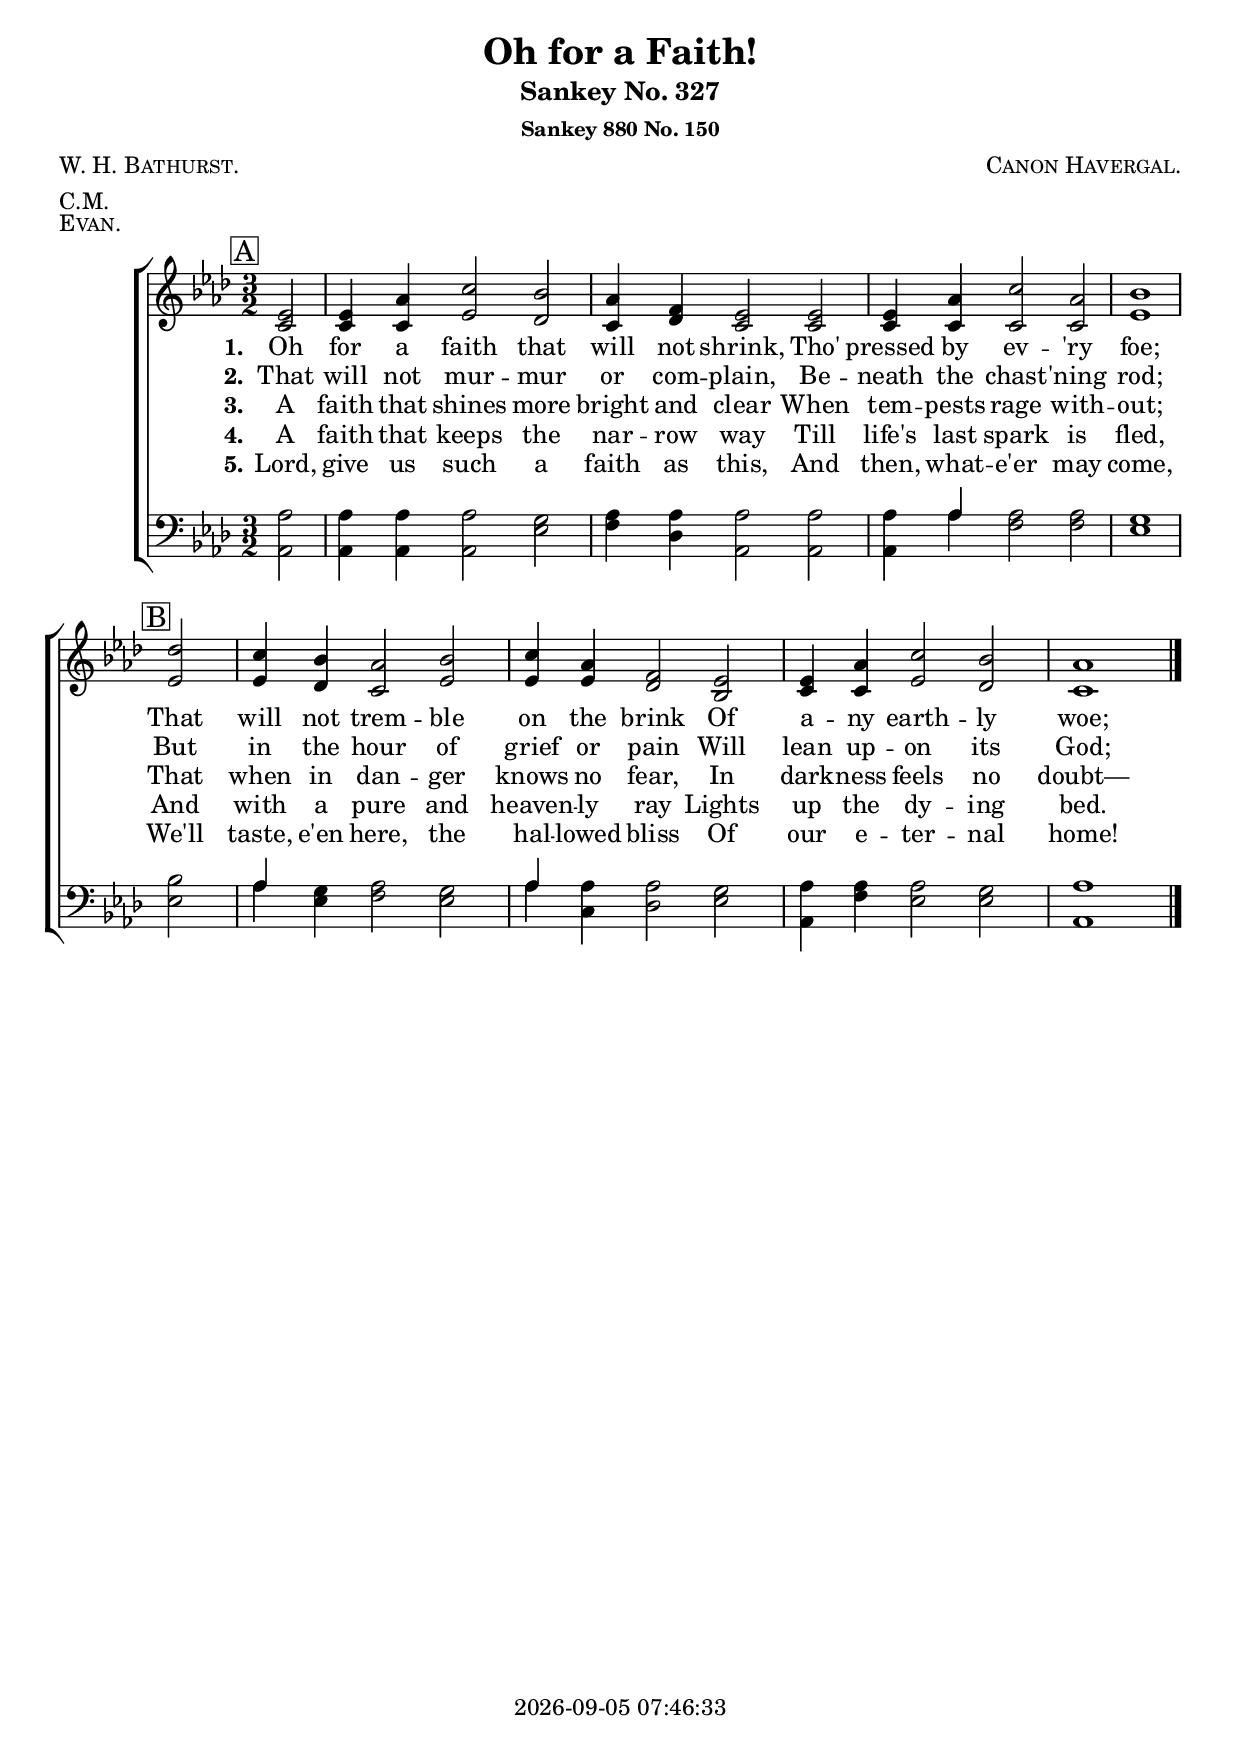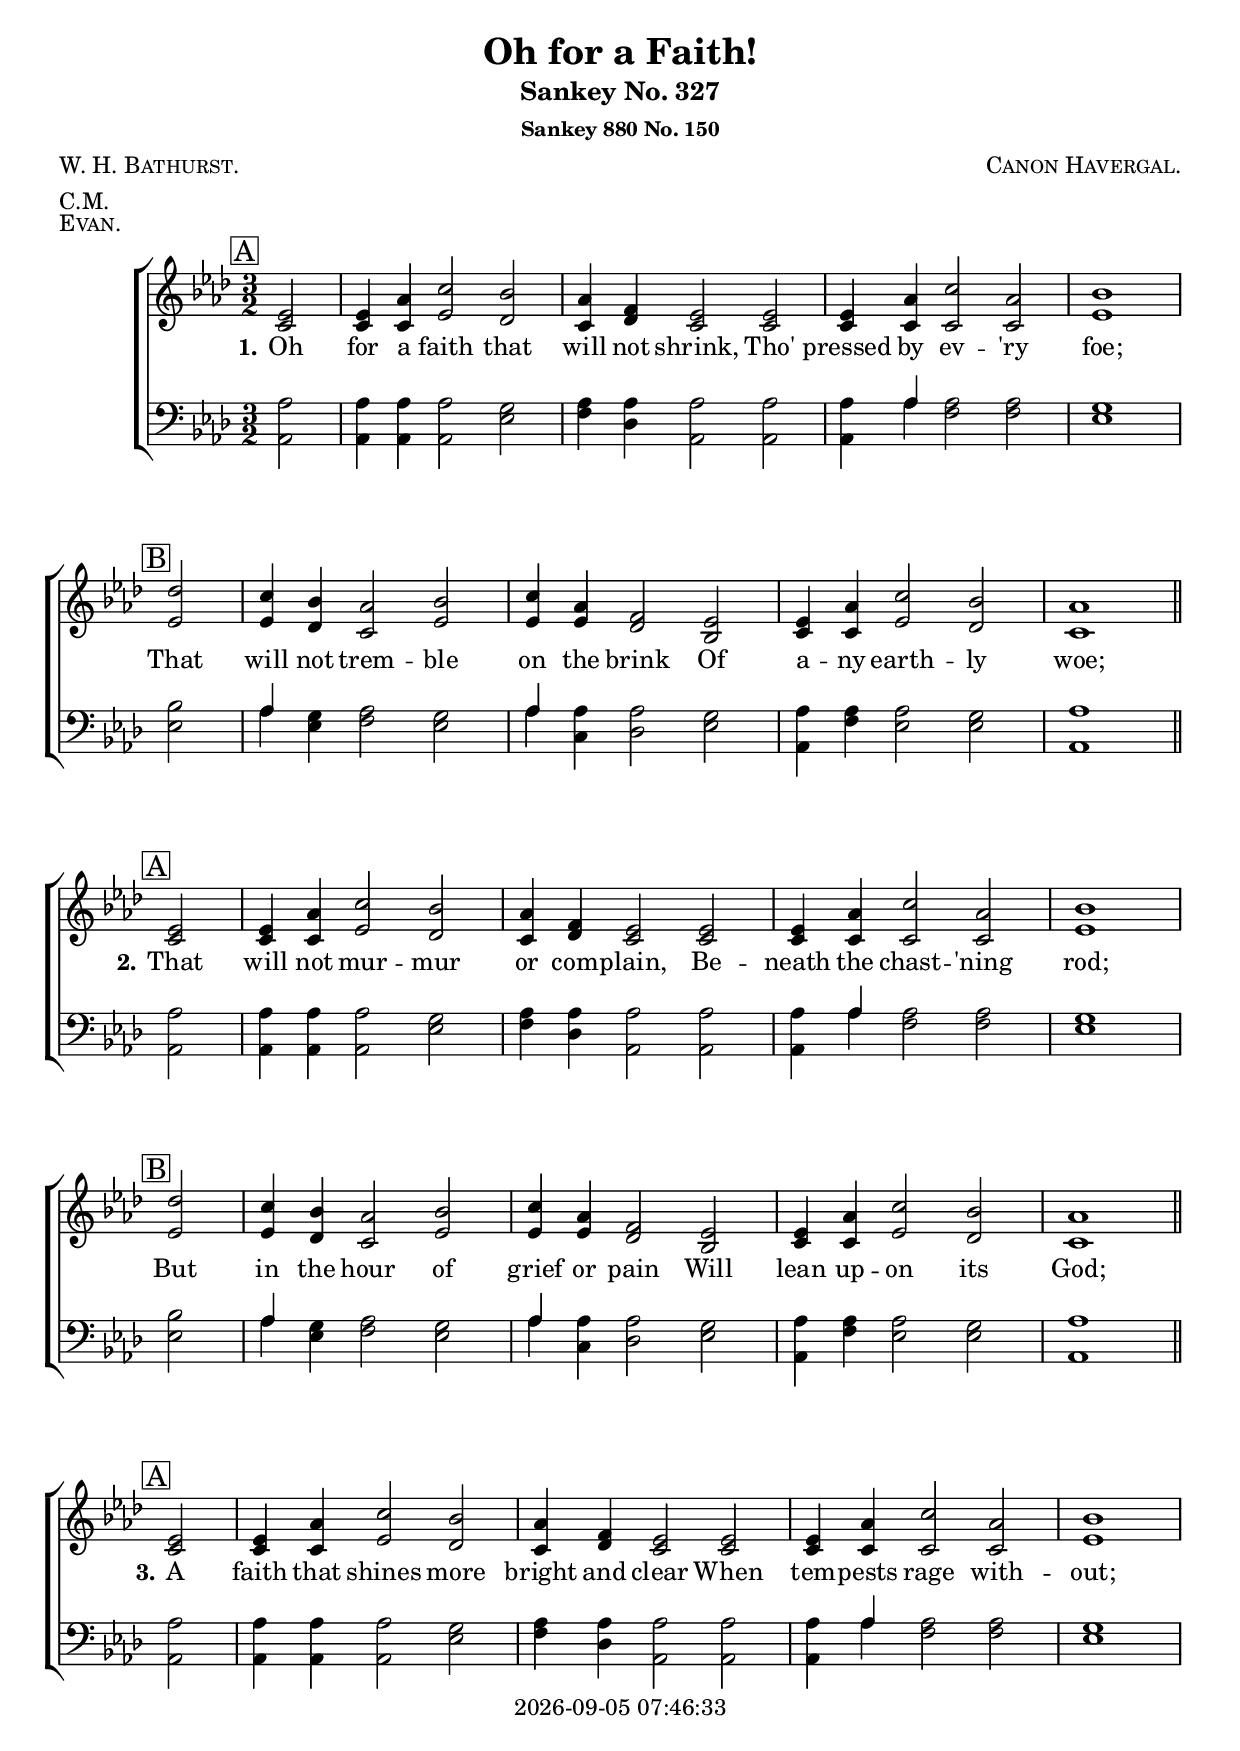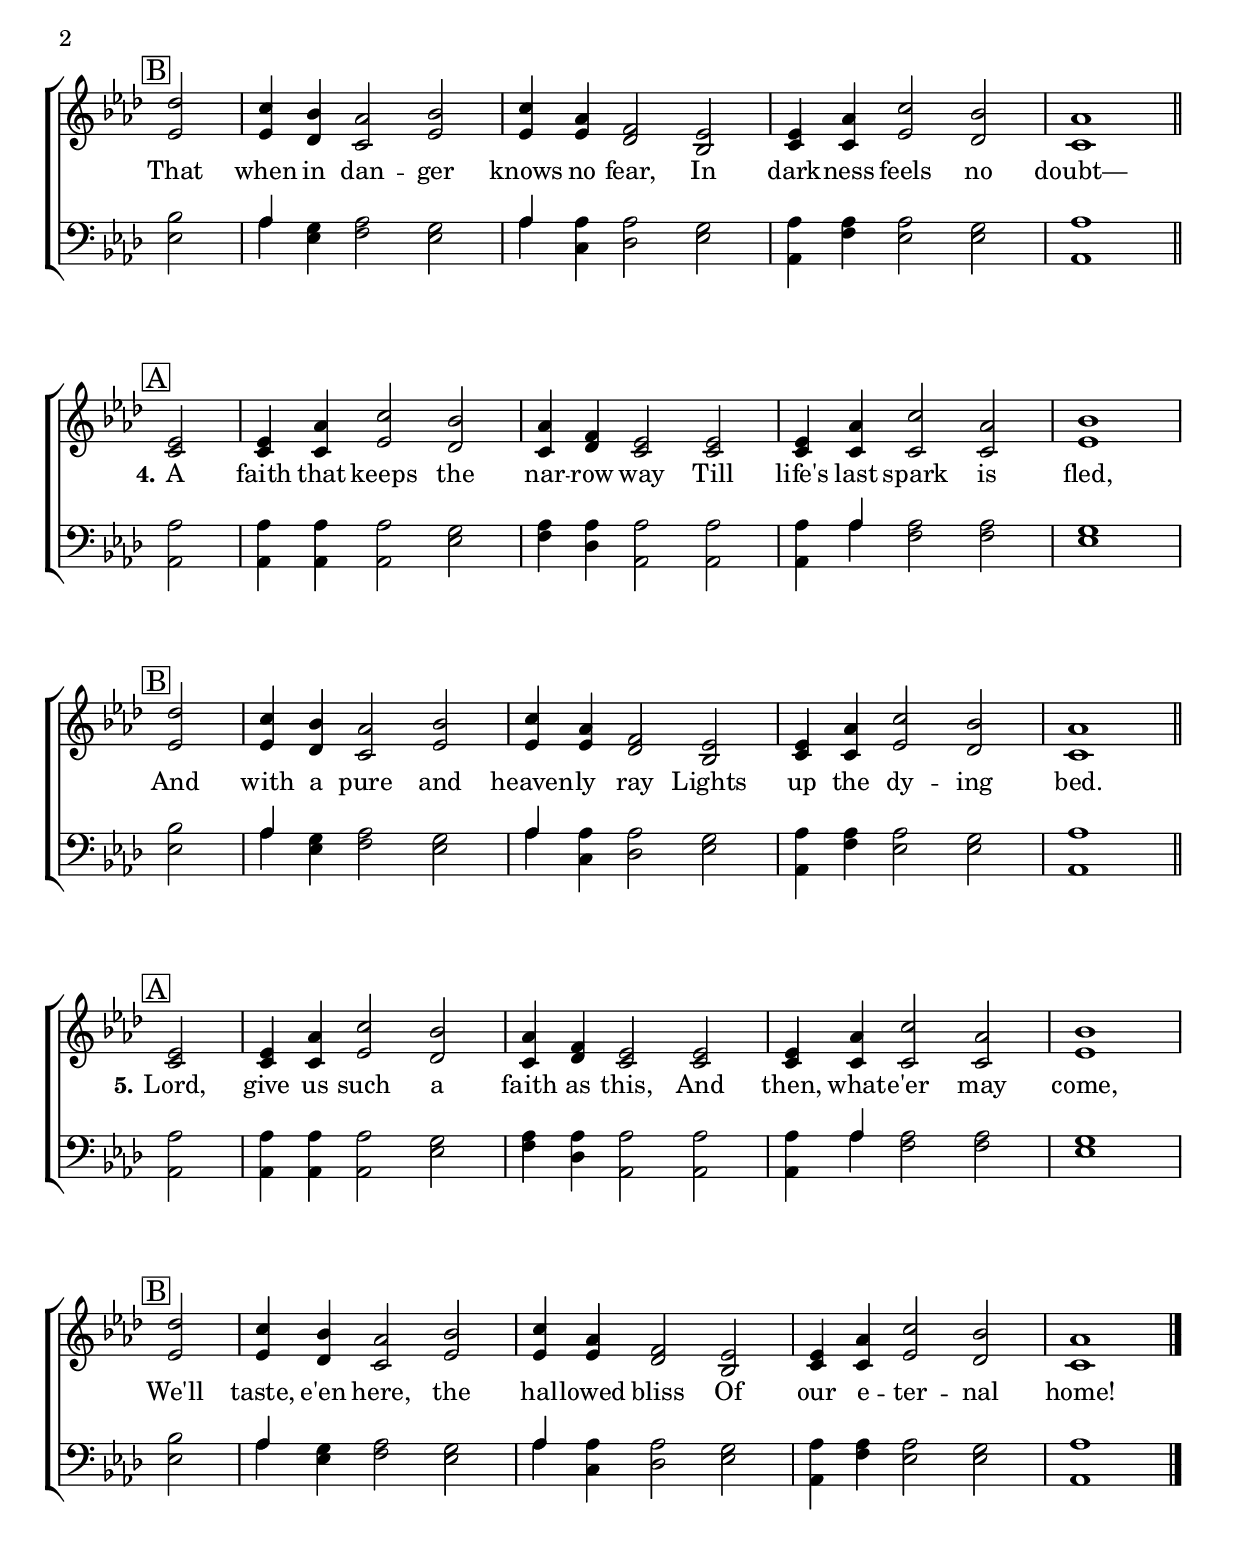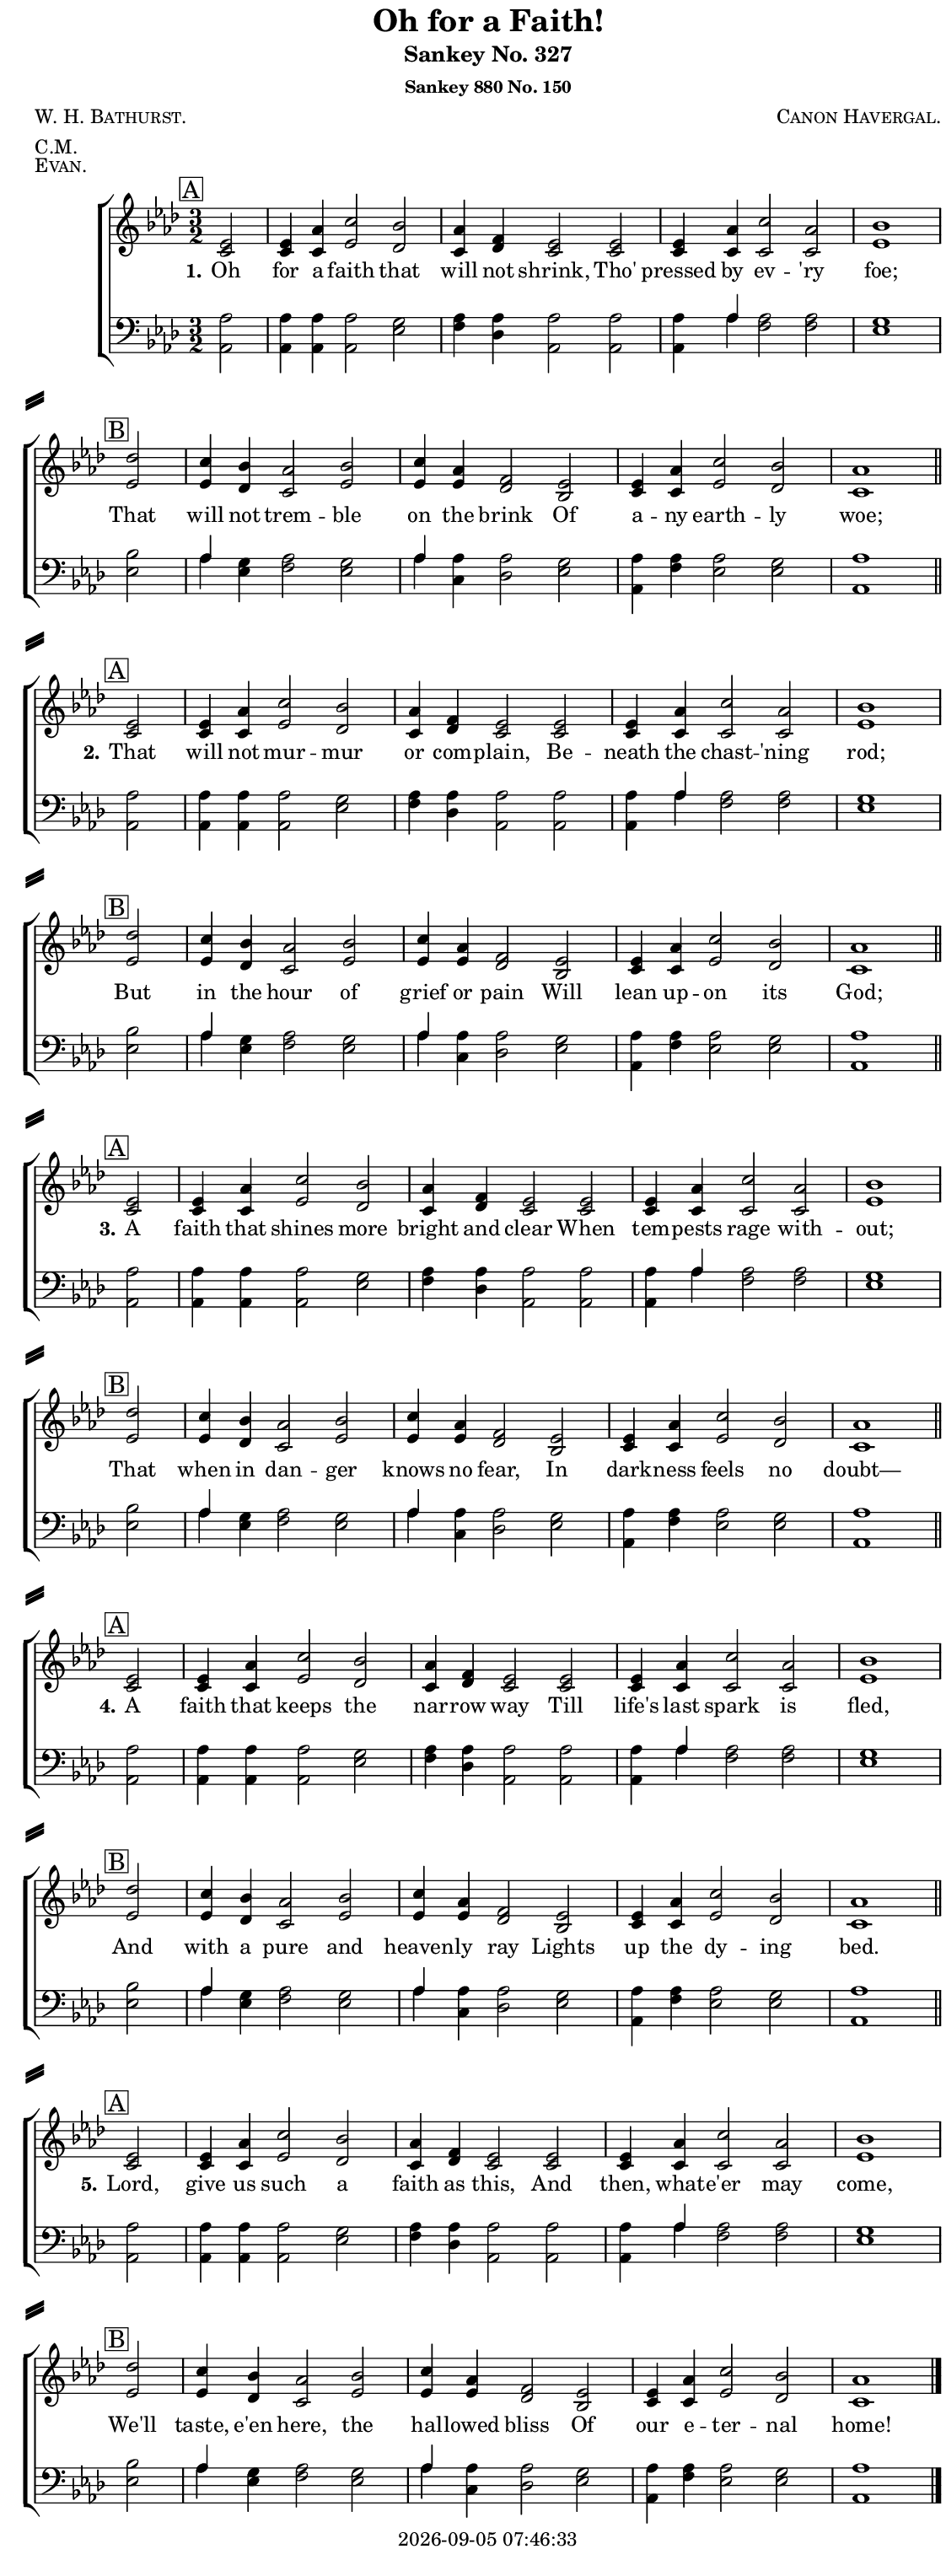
\version "2.22.1"

\include "articulate.ly"

today = #(strftime "%Y-%m-%d %H:%M:%S" (localtime (current-time)))

\header {
% centered at top
%  dedication  = "dedication"
  title       = "Oh for a Faith!"
  subtitle    = "Sankey No. 327"
  subsubtitle = "Sankey 880 No. 150"
%  instrument  = "instrument"
  
% arrangement of following lines:
%
%  poet    composer
%  meter   arranger
%  piece       opus

  composer    = \markup\smallCaps "Canon Havergal."
%  arranger    = "arranger"
%  opus        = "opus"

  poet        = \markup\smallCaps "W. H. Bathurst."
  meter       = \markup\smallCaps "C.M."
  piece       = \markup\smallCaps "Evan."

% centered at bottom
% tagline     = "tagline" % default lilypond version
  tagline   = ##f
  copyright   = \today
}

% #(set-global-staff-size 16)

global = {
  \key aes \major
  \time 3/2
  \partial 2
}

RehearsalTrack = {
% \set Score.currentBarNumber = #5
  \mark \markup { \box "A" } s2 s1.*3 s1
  \mark \markup { \box "B" } s2 s1.*3 s1
}

TempoTrack = {
  \set Score.tempoHideNote = ##t
  \tempo 4=120
}

nl = { \bar "||" \break }

soprano = \relative {
  \autoBeamOff
  ees'2
  ees4 aes c2 bes
  aes4 f ees2 2
  ees4 aes c2 aes
  bes1 \bar "|" \break des2
  c4 bes aes2 bes % B
  c4 aes f2 ees
  ees4 aes c2 bes
  aes1
}

alto = \relative {
  \autoBeamOff
  c'2
  c4 4 ees2 des
  c4 des c2 2
  c4 4 2 2
  ees1 2
  ees4 des c2 ees % B
  ees4 4 des2 bes
  c4 4 ees2 des
  c1
}

tenor = \relative {
  \autoBeamOff
  aes2
  aes4 4 2 g
  aes4 4 2 2
  aes4 4 2 2
  g1 bes2
  aes4 g aes2 g % B
  aes4 4 2 g
  aes4 4 2 g
  aes1
}

bass = \relative {
  \autoBeamOff
  aes,2
  aes4 4 2 ees'
  f4 des aes2 2
  aes4 \once\partCombineApart aes' f2 2
  ees1 2
  \once\partCombineApart aes4 ees f2 ees % B
  \once\partCombineApart aes4 c, des2 ees
  aes,4 f' ees2 2
  aes,1
}

nom  = {   \set ignoreMelismata = ##t }
yesm = { \unset ignoreMelismata       }

chorus = \lyricmode {
}

verses = 5

wordsOne = \lyricmode {
  \set stanza = "1."
  Oh for a faith that will not shrink,
  Tho' pressed by ev -- 'ry foe;
  That will not trem -- ble on the brink
  Of a -- ny earth -- ly woe;
}
  
wordsTwo = \lyricmode {
  \set stanza = "2."
  That will not mur -- mur or com -- plain,
  Be -- neath the chast -- 'ning rod;
  But in the hour of grief or pain
  Will lean up -- on its God;
}
  
wordsThree = \lyricmode {
  \set stanza = "3."
  A faith that shines more bright and clear
  When tem -- pests rage with -- out;
  That when in dan -- ger knows no fear,
  In dark -- ness feels no doubt—
}
  
wordsFour = \lyricmode {
  \set stanza = "4."
  A faith that keeps the nar -- row way
  Till life's last spark is fled,
  And with a pure and heaven -- ly ray
  Lights up the dy -- ing bed.
}
  
wordsFive = \lyricmode {
  \set stanza = "5."
  Lord, give us such a faith as this,
  And then, what -- e'er may come,
  We'll taste, e'en here, the hal -- lowed bliss
  Of our e -- ter -- nal home!
}
  
wordsMidi = \lyricmode {
  \set stanza = "1."
  "Oh " "for " "a " "faith " "that " "will " "not " "shrink, "
  "\nTho' " "pressed " "by " ev "'ry " "foe; "
  "\nThat " "will " "not " trem "ble " "on " "the " "brink "
  "\nOf " a "ny " earth "ly " "woe; "

  \set stanza = "2."
  "\nThat " "will " "not " mur "mur " "or " com "plain, "
  "\nBe" "neath " "the " chast "'ning " "rod; "
  "\nBut " "in " "the " "hour " "of " "grief " "or " "pain "
  "\nWill " "lean " up "on " "its " "God; "

  \set stanza = "3."
  "\nA " "faith " "that " "shines " "more " "bright " "and " "clear "
  "\nWhen " tem "pests " "rage " with "out; "
  "\nThat " "when " "in " dan "ger " "knows " "no " "fear, "
  "\nIn " dark "ness " "feels " "no " "doubt— "

  \set stanza = "4."
  "\nA " "faith " "that " "keeps " "the " nar "row " "way "
  "\nTill " "life's " "last " "spark " "is " "fled, "
  "\nAnd " "with " "a " "pure " "and " heaven "ly " "ray "
  "\nLights " "up " "the " dy "ing " "bed. "

  \set stanza = "5."
  "\nLord, " "give " "us " "such " "a " "faith " "as " "this, "
  "\nAnd " "then, " what "e'er " "may " "come, "
  "\nWe'll " "taste, " "e'en " "here, " "the " hal "lowed " "bliss "
  "\nOf " "our " e ter "nal " "home! "
}

\book {
  \bookOutputSuffix "midi"
  \score {
%    \articulate
        \new ChoirStaff <<
                                % Soprano staff
          \new Staff = soprano
          <<
            \new Voice { \repeat unfold \verses \TempoTrack     }
            \new Voice { \global \repeat unfold \verses \soprano \bar "|." }
            \addlyrics \wordsMidi
          >>
                                % Alto staff
          \new Staff = alto
          <<
            \new Voice { \global \repeat unfold \verses { \alto \nl } \bar "|." }
          >>
                                % Tenor staff
          \new Staff = tenor
          <<
            \clef "treble_8"
            \new Voice { \global \repeat unfold \verses \tenor }
          >>
                                % Bass staff
          \new Staff = bass
          <<
            \clef "bass"
            \new Voice { \global \repeat unfold \verses \bass }
          >>
        >>
    \midi {}
  }
}

\book {
  \bookOutputSuffix "repeat"
  \score {
        \new ChoirStaff <<
                                  % Joint soprano/alto staff
          \new Staff \with { printPartCombineTexts = ##f }
          <<
            \new Voice \RehearsalTrack
            \new Voice \TempoTrack
            \new NullVoice = "aligner" \soprano
            \new Voice = "women" \partCombine { \global \soprano \bar "|." } { \global \alto }
            \new Lyrics \lyricsto "aligner" { \wordsOne \chorus }
            \new Lyrics \lyricsto "aligner"   \wordsTwo
            \new Lyrics \lyricsto "aligner"   \wordsThree
            \new Lyrics \lyricsto "aligner"   \wordsFour
            \new Lyrics \lyricsto "aligner"   \wordsFive
          >>
                                  % Joint tenor/bass staff
          \new Staff \with { printPartCombineTexts = ##f }
          <<
            \clef "bass"
            \new Voice = "men" \partCombine { \global \tenor } { \global \bass }
          >>
        >>
    \layout {
      indent = 1.5\cm
      \context {
        \Staff \RemoveAllEmptyStaves
      }
    }
  }
}

\book {
  \bookOutputSuffix "single"
  \score {
        \new ChoirStaff <<
                                  % Joint soprano/alto staff
          \new Staff \with { printPartCombineTexts = ##f }
          <<
            \new Voice { \repeat unfold \verses \RehearsalTrack }
            \new Voice { \repeat unfold \verses \TempoTrack }
            \new NullVoice = "aligner" { \repeat unfold \verses \soprano }
            \new Voice = "women" \partCombine { \global \repeat unfold \verses \soprano \bar "|." }
                                               { \global \repeat unfold \verses { \alto \nl } \bar "|." }
            \new Lyrics \lyricsto "aligner" { \wordsOne   \chorus
                                              \wordsTwo   \chorus
                                              \wordsThree \chorus
                                              \wordsFour  \chorus
                                              \wordsFive  \chorus
                                            }
          >>
                                  % Joint tenor/bass staff
          \new Staff \with { printPartCombineTexts = ##f }
          <<
            \clef "bass"
            \new Voice = "men" \partCombine { \global \repeat unfold \verses \tenor }
                                            { \global \repeat unfold \verses \bass }
          >>
        >>
    \layout {
      indent = 1.5\cm
      \context {
        \Staff \RemoveAllEmptyStaves
      }
    }
  }
}

\book {
  \bookOutputSuffix "singlepage"
  \paper {
    top-margin = 0
    left-margin = 7
    right-margin = 1
    paper-width = 190\mm
    page-breaking = #ly:one-page-breaking
    system-system-spacing.basic-distance = #15
    system-separator-markup = \slashSeparator
  }
  \score {
        \new ChoirStaff <<
                                  % Joint soprano/alto staff
          \new Staff \with { printPartCombineTexts = ##f }
          <<
            \new Voice { \repeat unfold \verses \RehearsalTrack }
            \new Voice { \repeat unfold \verses \TempoTrack }
            \new NullVoice = "aligner" { \repeat unfold \verses \soprano }
            \new Voice = "women" \partCombine { \global \repeat unfold \verses \soprano \bar "|." }
                                               { \global \repeat unfold \verses { \alto \nl } \bar "|." }
            \new Lyrics \lyricsto "aligner" { \wordsOne   \chorus
                                              \wordsTwo   \chorus
                                              \wordsThree \chorus
                                              \wordsFour  \chorus
                                              \wordsFive  \chorus
                                            }
          >>
                                  % Joint tenor/bass staff
          \new Staff \with { printPartCombineTexts = ##f }
          <<
            \clef "bass"
            \new Voice = "men" \partCombine { \global \repeat unfold \verses \tenor }
                                            { \global \repeat unfold \verses \bass }
          >>
        >>
    \layout {
      indent = 1.5\cm
      \context {
        \Staff \RemoveAllEmptyStaves
      }
    }
  }
}
